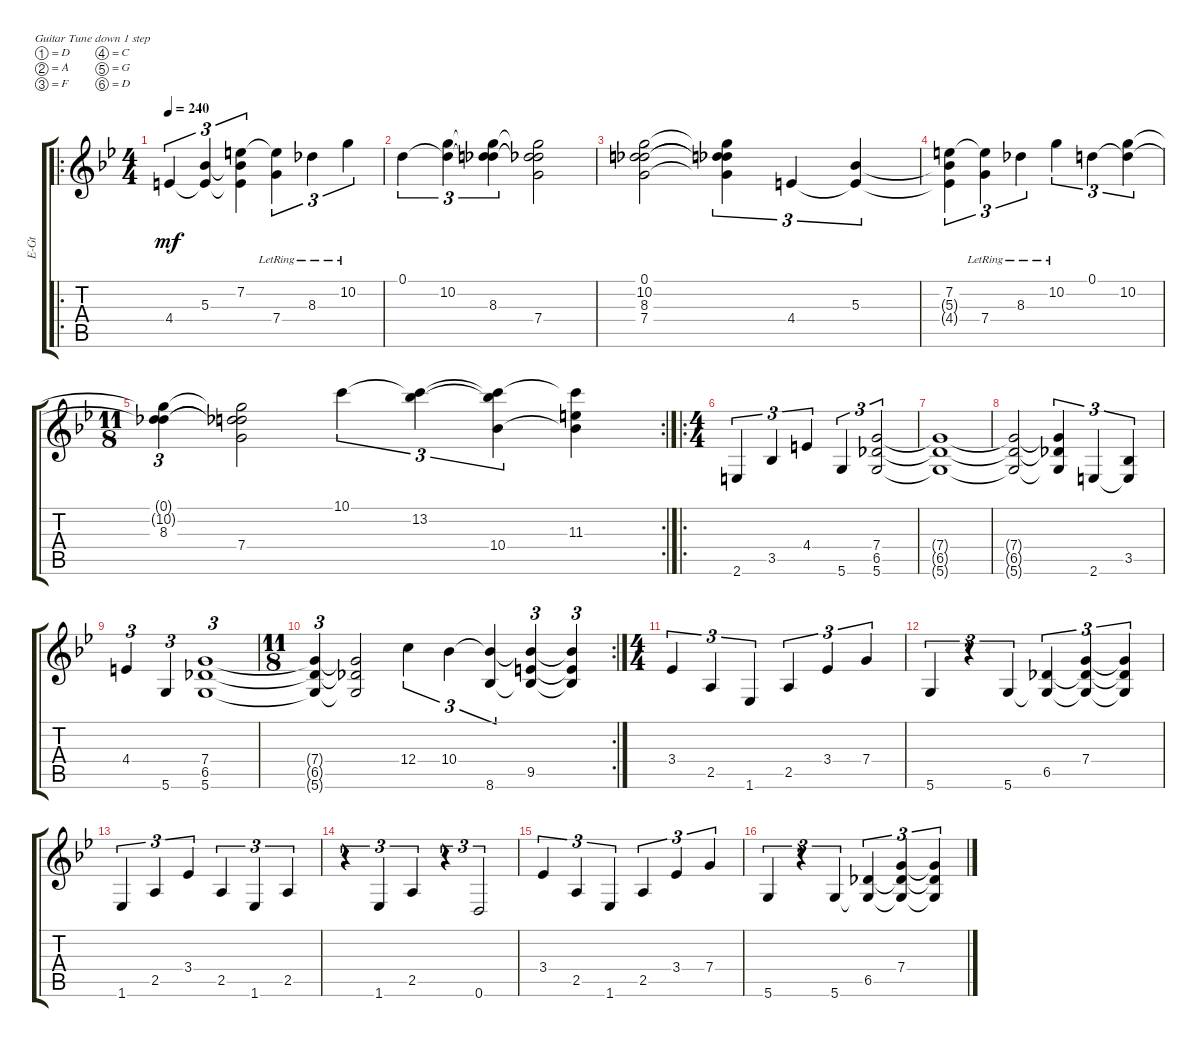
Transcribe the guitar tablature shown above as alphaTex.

\defaultSystemsLayout 4
\bracketExtendMode groupsimilarinstruments
\otherSystemsTrackNameOrientation horizontal
\track ("Electric Guitar" "E-Gt") {instrument overdrivenguitar}
\staff {score tabs}
\tuning (D4 A3 F3 C3 G2 D2)
\ro
\ts (4 4)
\tempo 240
\clef g2
\ks bb
4.4{acc #}.4{tu (3 2) dy mf instrument overdrivenguitar beam Up} (5.3{acc forcenatural} 4.4{t acc #}).4{tu (3 2) beam Up} (7.2{acc #} 5.3{t acc forcenatural} 4.4{t acc #}).4{tu (3 2) beam Down} (7.4{lr acc forcenatural} 7.2{t acc #}).4{tu (3 2) beam Down} 8.3{lr acc b}.4{tu (3 2) beam Down} 10.2{lr acc forcenatural}.4{tu (3 2) beam Down} |
0.1{acc forcenatural}.4{tu (3 2) beam Down} (10.2{acc forcenatural} 0.1{t acc forcenatural}).4{tu (3 2) beam Down} (8.3{acc b} 0.1{t acc forcenatural} 10.2{t acc forcenatural}).4{tu (3 2) beam Down} (7.4{acc forcenatural} 0.1{t acc forcenatural} 10.2{t acc forcenatural} 8.3{t acc b}).2{beam Down} |
(10.2{acc forcenatural} 8.3{acc b} 7.4{acc forcenatural} 0.1{acc forcenatural}).2{beam Down} (7.4{t acc forcenatural} 8.3{t acc b} 10.2{t acc forcenatural} 0.1{t acc forcenatural}).4{tu (3 2) beam Down} 4.4{acc #}.4{tu (3 2) beam Up} (5.3{acc forcenatural} 4.4{t acc #}).4{tu (3 2) beam Up} |
(7.2{acc #} 5.3{t acc forcenatural} 4.4{t acc #}).4{tu (3 2) beam Down} (7.4{lr acc forcenatural} 7.2{t acc #}).4{tu (3 2) beam Down} 8.3{lr acc b}.4{tu (3 2) beam Down} 10.2{lr acc forcenatural}.4{tu (3 2) beam Down} 0.1{acc forcenatural}.4{tu (3 2) beam Down} (10.2{acc forcenatural} 0.1{t acc forcenatural}).4{tu (3 2) beam Down} |
\rc 2
\ts (11 8)
(8.3{acc b} 0.1{t acc forcenatural} 10.2{t acc forcenatural}).4{tu (3 2) beam Down} (7.4{acc forcenatural} 0.1{t acc forcenatural} 10.2{t acc forcenatural} 8.3{t acc b}).2{beam Down} 10.1{acc forcenatural}.4{tu (3 2) beam Down} (13.2{acc forcenatural} 10.1{t acc forcenatural}).4{tu (3 2) beam Down} (13.2{t acc forcenatural} 10.1{t acc forcenatural} 10.4{acc forcenatural}).4{tu (3 2) beam Down} (11.3{acc #} 10.1{t acc forcenatural} 10.4{t acc forcenatural}).4{beam Down} |
\ro
\ts (4 4)
2.6{acc #}.4{tu (3 2) beam Up} 3.5{acc forcenatural}.4{tu (3 2) beam Up} 4.4{acc #}.4{tu (3 2) beam Up} 5.6{acc forcenatural}.4{tu (3 2) beam Up} (5.6{acc forcenatural} 6.5{acc b} 7.4{acc forcenatural}).2{tu (3 2) beam Up} |
(5.6{t acc forcenatural} 6.5{t acc b} 7.4{t acc forcenatural}).1{beam Up} |
(5.6{t acc forcenatural} 6.5{t acc b} 7.4{t acc forcenatural}).2{beam Up} (5.6{t acc forcenatural} 6.5{t acc b} 7.4{t acc forcenatural}).4{tu (3 2) beam Up} 2.6{acc #}.4{tu (3 2) beam Up} (2.6{t acc #} 3.5{acc forcenatural}).4{tu (3 2) beam Up} |
4.4{acc #}.4{tu (3 2) beam Up} 5.6{acc forcenatural}.4{tu (3 2) beam Up} (5.6{acc forcenatural} 6.5{acc b} 7.4{acc forcenatural}).1{tu (3 2) beam Up} |
\rc 2
\ts (11 8)
(5.6{t acc forcenatural} 6.5{t acc b} 7.4{t acc forcenatural}).4{tu (3 2) beam Up} (7.4{t acc forcenatural} 6.5{t acc b} 5.6{t acc forcenatural}).2{beam Up} 12.4{acc forcenatural}.4{tu (3 2) beam Down} 10.4{acc forcenatural}.4{tu (3 2) beam Down} (8.6{acc forcenatural} 10.4{t acc forcenatural}).4{tu (3 2) beam Up} (9.5{acc #} 8.6{t acc forcenatural} 10.4{t acc forcenatural}).4{tu (3 2) beam Up} (9.5{t acc #} 8.6{t acc forcenatural} 10.4{t acc forcenatural}).4{tu (3 2) beam Up} |
\ts (4 4)
3.4{acc forcenatural}.4{tu (3 2) beam Up} 2.5{acc forcenatural}.4{tu (3 2) beam Up} 1.6{acc forcenatural}.4{tu (3 2) beam Up} 2.5{acc forcenatural}.4{tu (3 2) beam Up} 3.4{acc forcenatural}.4{tu (3 2) beam Up} 7.4{acc forcenatural}.4{tu (3 2) beam Up} |
5.6{acc forcenatural}.4{tu (3 2) beam Up} r.4{tu (3 2) beam Up} 5.6{acc forcenatural}.4{tu (3 2) beam Up} (6.5{acc b} 5.6{t acc forcenatural}).4{tu (3 2) beam Up} (7.4{acc forcenatural} 5.6{t acc forcenatural} 6.5{t acc b}).4{tu (3 2) beam Up} (7.4{t acc forcenatural} 6.5{t acc b} 5.6{t acc forcenatural}).4{tu (3 2) beam Up} |
1.6{acc forcenatural}.4{tu (3 2) beam Up} 2.5{acc forcenatural}.4{tu (3 2) beam Up} 3.4{acc forcenatural}.4{tu (3 2) beam Up} 2.5{acc forcenatural}.4{tu (3 2) beam Up} 1.6{acc forcenatural}.4{tu (3 2) beam Up} 2.5{acc forcenatural}.4{tu (3 2) beam Up} |
r.4{tu (3 2) beam Down} 1.6{acc forcenatural}.4{tu (3 2) beam Up} 2.5{acc forcenatural}.4{tu (3 2) beam Up} r.4{tu (3 2) beam Up} 0.6{acc forcenatural}.2{tu (3 2) beam Up} |
3.4{acc forcenatural}.4{tu (3 2) beam Up} 2.5{acc forcenatural}.4{tu (3 2) beam Up} 1.6{acc forcenatural}.4{tu (3 2) beam Up} 2.5{acc forcenatural}.4{tu (3 2) beam Up} 3.4{acc forcenatural}.4{tu (3 2) beam Up} 7.4{acc forcenatural}.4{tu (3 2) beam Up} |
5.6{acc forcenatural}.4{tu (3 2) beam Up} r.4{tu (3 2) beam Up} 5.6{acc forcenatural}.4{tu (3 2) beam Up} (6.5{acc b} 5.6{t acc forcenatural}).4{tu (3 2) beam Up} (7.4{acc forcenatural} 5.6{t acc forcenatural} 6.5{t acc b}).4{tu (3 2) beam Up} (7.4{t acc forcenatural} 6.5{t acc b} 5.6{t acc forcenatural}).4{tu (3 2) beam Up}
